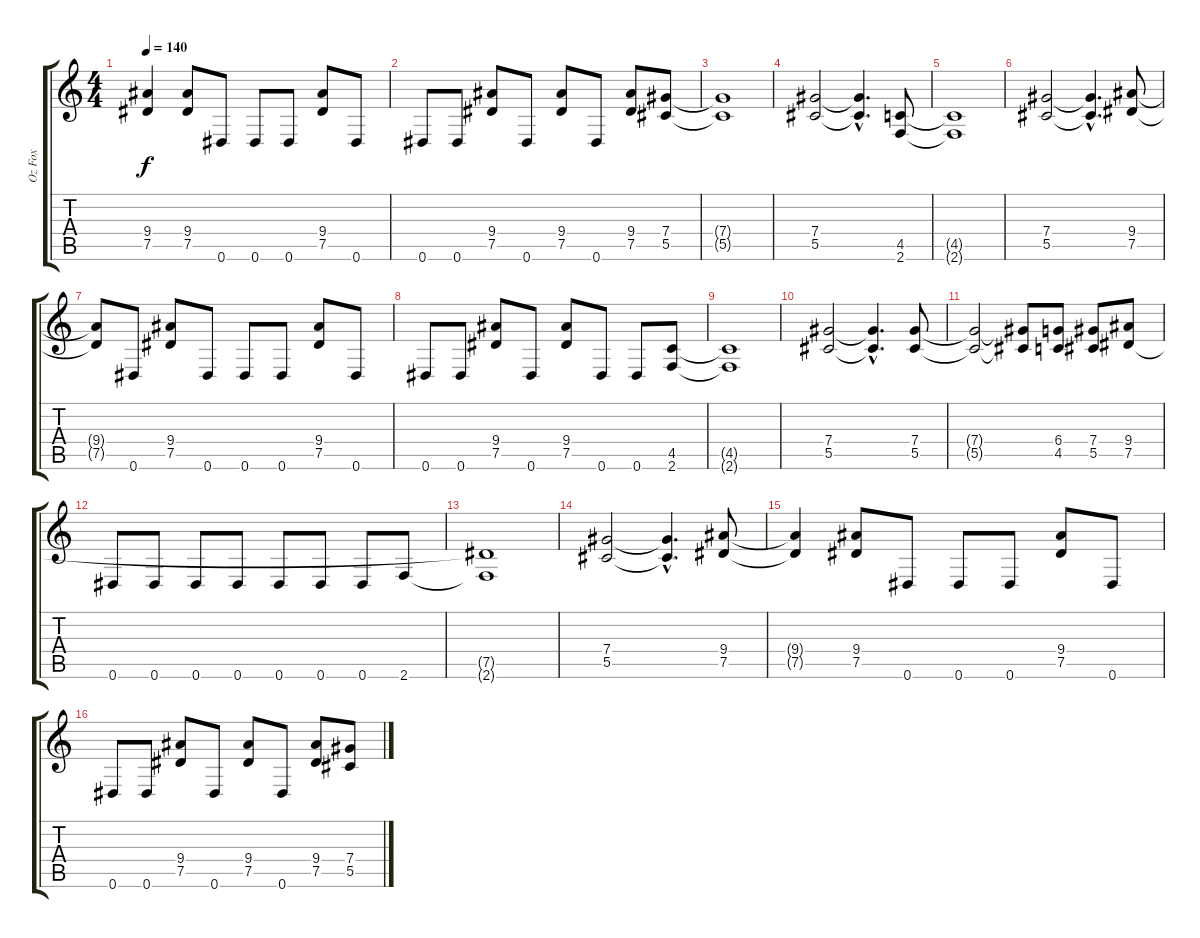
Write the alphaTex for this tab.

\track ("Oz Fox" "Oz Fox") {instrument overdrivenguitar}
\staff {score tabs}
\tuning (Eb4 Bb3 Gb3 Db3 Ab2 Eb2) {hide}
\ts (4 4)
\tempo 140
\clef g2
\ks c
(9.4{t} 7.5{t}).4{dy f} (9.4 7.5).8 0.6.8 0.6.8 0.6.8 (9.4 7.5).8 0.6.8 |
0.6.8 0.6.8 (9.4 7.5).8 0.6.8 (9.4 7.5).8 0.6.8 (9.4 7.5).8 (7.4 5.5).8 |
(7.4{t} 5.5{t}).1 |
(7.4 5.5).2 (7.4{hac t} 5.5{hac t}).4{d} (4.5 2.6).8 |
(4.5{t} 2.6{t}).1 |
(7.4 5.5).2 (7.4{hac t} 5.5{hac t}).4{d} (9.4 7.5).8 |
(9.4{t} 7.5{t}).8 0.6.8 (9.4 7.5).8 0.6.8 0.6.8 0.6.8 (9.4 7.5).8 0.6.8 |
0.6.8 0.6.8 (9.4 7.5).8 0.6.8 (9.4 7.5).8 0.6.8 0.6.8 (4.5 2.6).8 |
(4.5{t} 2.6{t}).1 |
(7.4 5.5).2 (7.4{hac t} 5.5{hac t}).4{d} (7.4 5.5).8 |
(7.4{t} 5.5{t}).2 (7.4{t} 5.5{t}).8 (6.4 4.5).8 (7.4 5.5).8 (9.4 7.5).8 |
0.6.8 0.6.8 0.6.8 0.6.8 0.6.8 0.6.8 0.6.8 2.6.8 |
(7.5{t} 2.6{t}).1 |
(7.4 5.5).2 (7.4{hac t} 5.5{hac t}).4{d} (9.4 7.5).8 |
(9.4{t} 7.5{t}).4 (9.4 7.5).8 0.6.8 0.6.8 0.6.8 (9.4 7.5).8 0.6.8 |
0.6.8 0.6.8 (9.4 7.5).8 0.6.8 (9.4 7.5).8 0.6.8 (9.4 7.5).8 (7.4 5.5).8
